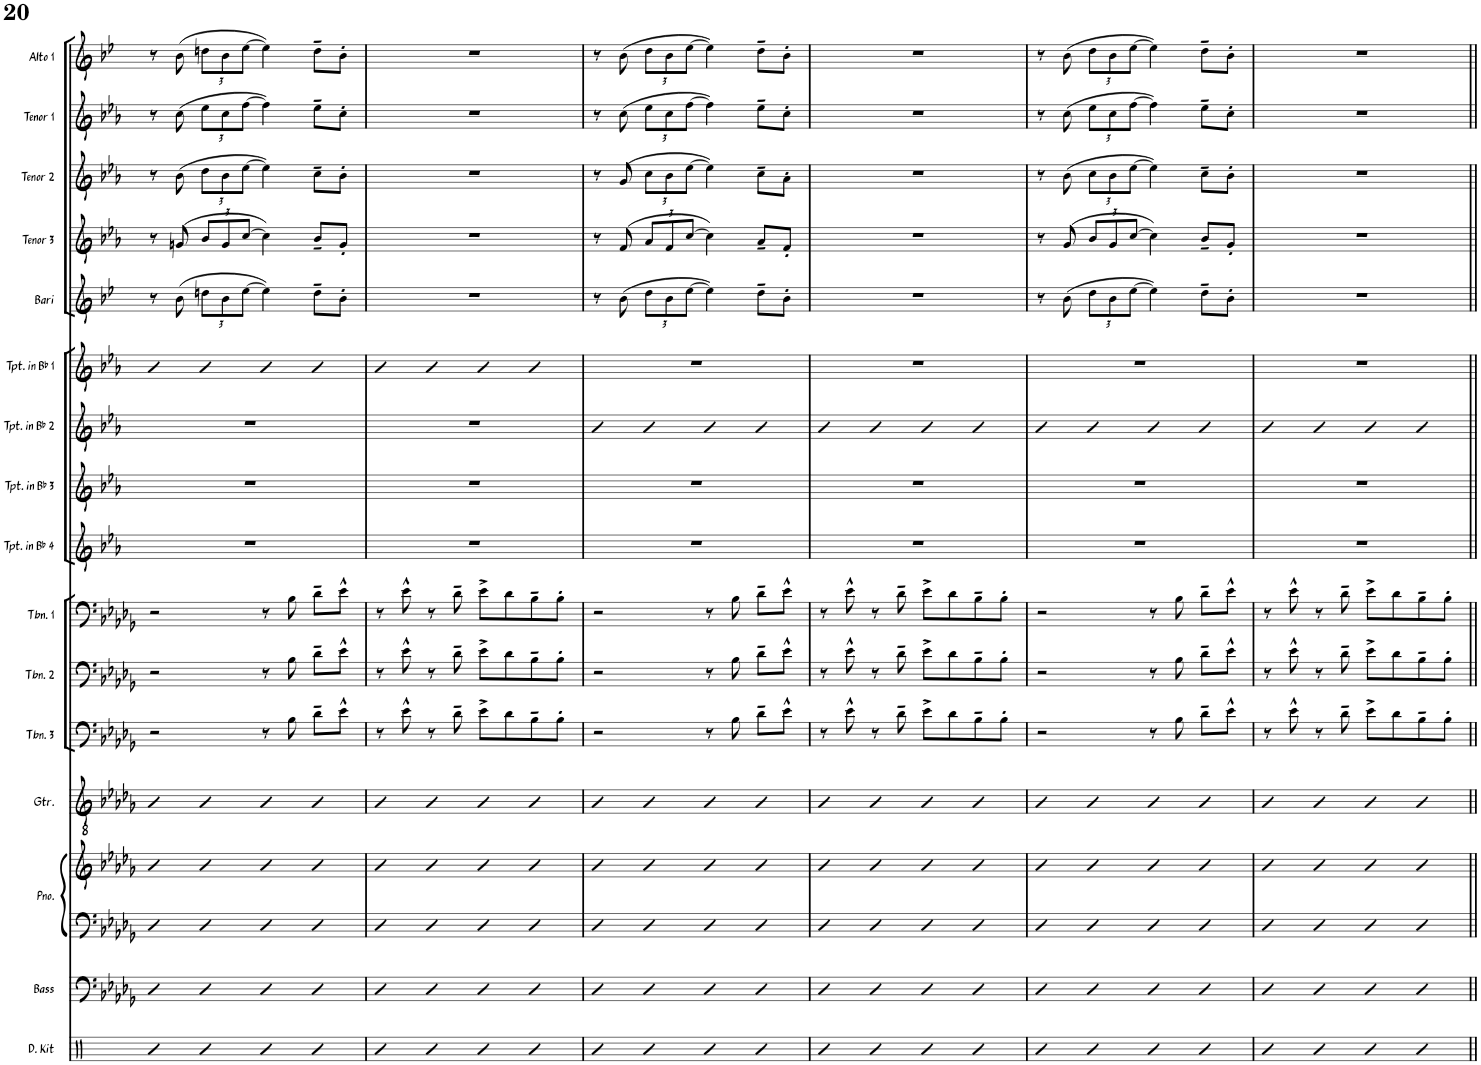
**kern	**kern	**kern	**kern	**kern	**kern	**kern	**kern	**kern	**kern	**kern	**kern	**kern	**kern	**kern	**kern	**kern
*part16	*part15	*part14	*part14	*part13	*part12	*part11	*part10	*part9	*part8	*part7	*part6	*part5	*part4	*part3	*part2	*part1
*staff17	*staff16	*staff15	*staff14	*staff13	*staff12	*staff11	*staff10	*staff9	*staff8	*staff7	*staff6	*staff5	*staff4	*staff3	*staff2	*staff1
*I"Drum Kit	*I"Acoustic Bass	*I"Piano	*	*I"Guitar	*I"Trombone 3	*I"Trombone 2	*I"Trombone 1	*I"Trumpet in Bb 4	*I"Trumpet in Bb 3	*I"Trumpet in Bb 2	*I"Trumpet in Bb 1	*I"Bari Sax	*I"Tenor Sax 3	*I"Tenor Sax 2	*I"Tenor Sax 1	*I"Alto Sax 1
*I'D. Kit	*I'Bass	*I'Pno.	*	*I'Gtr.	*I'Tbn. 3	*I'Tbn. 2	*I'Tbn. 1	*I'Tpt. in Bb 4	*I'Tpt. in Bb 3	*I'Tpt. in Bb 2	*I'Tpt. in Bb 1	*I'Bari	*I'Tenor 3	*I'Tenor 2	*I'Tenor 1	*I'Alto 1
!!LO:PB:g=z
*clefX	*clefF4	*clefF4	*clefG2	*clefGv2	*clefF4	*clefF4	*clefF4	*clefG2	*clefG2	*clefG2	*clefG2	*clefG2	*clefG2	*clefG2	*clefG2	*clefG2
*	*Trd7c12	*	*	*	*	*	*	*Trd1c2	*Trd1c2	*Trd1c2	*Trd1c2	*Trd12c21	*Trd8c14	*Trd8c14	*Trd8c14	*Trd5c9
*k[]	*k[b-e-a-d-g-]	*k[b-e-a-d-g-]	*k[b-e-a-d-g-]	*k[b-e-a-d-g-]	*k[b-e-a-d-g-]	*k[b-e-a-d-g-]	*k[b-e-a-d-g-]	*k[b-e-a-]	*k[b-e-a-]	*k[b-e-a-]	*k[b-e-a-]	*k[b-e-]	*k[b-e-a-]	*k[b-e-a-]	*k[b-e-a-]	*k[b-e-]
*M4/4	*M4/4	*M4/4	*M4/4	*M4/4	*M4/4	*M4/4	*M4/4	*M4/4	*M4/4	*M4/4	*M4/4	*M4/4	*M4/4	*M4/4	*M4/4	*M4/4
=118	=118	=118	=118	=118	=118	=118	=118	=118	=118	=118	=118	=118	=118	=118	=118	=118
4R	4D-	4D-	4b-	4B-	2r	2r	2r	1r	1r	1r	4b-	8r	8r	8r	8r	8r
.	.	.	.	.	.	.	.	.	.	.	.	(8b-\	(8gn/	(8b-\	(8cc\	(8b-\
*	*	*	*	*	*	*	*	*	*	*	*	*Xbrackettup	*Xbrackettup	*Xbrackettup	*Xbrackettup	*Xbrackettup
4R	4D-	4D-	4b-	4B-	.	.	.	.	.	.	4b-	12ddn\L	12b-/L	12dd\L	12ee-\L	12ddn\L
.	.	.	.	.	.	.	.	.	.	.	.	12b-\	12g/	12b-\	12cc\	12b-\
.	.	.	.	.	.	.	.	.	.	.	.	[12ee-\J	[12cc/J	[12ee-\J	[12ff\J	[12ee-\J
4R	4D-	4D-	4b-	4B-	8r	8r	8r	.	.	.	4b-	4ee-\])	4cc\])	4ee-\])	4ff\])	4ee-\])
.	.	.	.	.	8B-\	8B-\	8B-\	.	.	.	.	.	.	.	.	.
4R	4D-	4D-	4b-	4B-	8d-~\L	8d-~\L	8d-~\L	.	.	.	4b-	8dd~\L	8b-~/L	8cc~\L	8ee-~\L	8dd~\L
.	.	.	.	.	8e-^^\J	8e-^^\J	8e-^^\J	.	.	.	.	8b-'\J	8g'/J	8b-'\J	8cc'\J	8b-'\J
=119	=119	=119	=119	=119	=119	=119	=119	=119	=119	=119	=119	=119	=119	=119	=119	=119
4R	4D-	4D-	4b-	4B-	8r	8r	8r	1r	1r	1r	4b-	1r	1r	1r	1r	1r
.	.	.	.	.	8e-^^\	8e-^^\	8e-^^\	.	.	.	.	.	.	.	.	.
4R	4D-	4D-	4b-	4B-	8r	8r	8r	.	.	.	4b-	.	.	.	.	.
.	.	.	.	.	8d-~\	8d-~\	8d-~\	.	.	.	.	.	.	.	.	.
4R	4D-	4D-	4b-	4B-	8e-^\L	8e-^\L	8e-^\L	.	.	.	4b-	.	.	.	.	.
.	.	.	.	.	8d-\	8d-\	8d-\	.	.	.	.	.	.	.	.	.
4R	4D-	4D-	4b-	4B-	8B-~\	8B-~\	8B-~\	.	.	.	4b-	.	.	.	.	.
.	.	.	.	.	8B-'\J	8B-'\J	8B-'\J	.	.	.	.	.	.	.	.	.
=120	=120	=120	=120	=120	=120	=120	=120	=120	=120	=120	=120	=120	=120	=120	=120	=120
4R	4D-	4D-	4b-	4B-	2r	2r	2r	1r	1r	4b-	1r	8r	8r	8r	8r	8r
.	.	.	.	.	.	.	.	.	.	.	.	(8b-\	(8f/	(8g/	(8cc\	(8b-\
4R	4D-	4D-	4b-	4B-	.	.	.	.	.	4b-	.	12dd\L	12a-/L	12cc\L	12ee-\L	12dd\L
.	.	.	.	.	.	.	.	.	.	.	.	12b-\	12f/	12b-\	12cc\	12b-\
.	.	.	.	.	.	.	.	.	.	.	.	[12ee-\J	[12cc/J	[12ee-\J	[12ff\J	[12ee-\J
4R	4D-	4D-	4b-	4B-	8r	8r	8r	.	.	4b-	.	4ee-\])	4cc\])	4ee-\])	4ff\])	4ee-\])
.	.	.	.	.	8B-\	8B-\	8B-\	.	.	.	.	.	.	.	.	.
4R	4D-	4D-	4b-	4B-	8d-~\L	8d-~\L	8d-~\L	.	.	4b-	.	8dd~\L	8a-~/L	8cc~\L	8ee-~\L	8dd~\L
.	.	.	.	.	8e-^^\J	8e-^^\J	8e-^^\J	.	.	.	.	8b-'\J	8f'/J	8a-'\J	8cc'\J	8b-'\J
=121	=121	=121	=121	=121	=121	=121	=121	=121	=121	=121	=121	=121	=121	=121	=121	=121
4R	4D-	4D-	4b-	4B-	8r	8r	8r	1r	1r	4b-	1r	1r	1r	1r	1r	1r
.	.	.	.	.	8e-^^\	8e-^^\	8e-^^\	.	.	.	.	.	.	.	.	.
4R	4D-	4D-	4b-	4B-	8r	8r	8r	.	.	4b-	.	.	.	.	.	.
.	.	.	.	.	8d-~\	8d-~\	8d-~\	.	.	.	.	.	.	.	.	.
4R	4D-	4D-	4b-	4B-	8e-^\L	8e-^\L	8e-^\L	.	.	4b-	.	.	.	.	.	.
.	.	.	.	.	8d-\	8d-\	8d-\	.	.	.	.	.	.	.	.	.
4R	4D-	4D-	4b-	4B-	8B-~\	8B-~\	8B-~\	.	.	4b-	.	.	.	.	.	.
.	.	.	.	.	8B-'\J	8B-'\J	8B-'\J	.	.	.	.	.	.	.	.	.
=122	=122	=122	=122	=122	=122	=122	=122	=122	=122	=122	=122	=122	=122	=122	=122	=122
4R	4D-	4D-	4b-	4B-	2r	2r	2r	1r	1r	4b-	1r	8r	8r	8r	8r	8r
.	.	.	.	.	.	.	.	.	.	.	.	(8b-\	(8g/	(8b-\	(8cc\	(8b-\
4R	4D-	4D-	4b-	4B-	.	.	.	.	.	4b-	.	12dd\L	12b-/L	12cc\L	12ee-\L	12dd\L
.	.	.	.	.	.	.	.	.	.	.	.	12b-\	12g/	12b-\	12cc\	12b-\
.	.	.	.	.	.	.	.	.	.	.	.	[12ee-\J	[12cc/J	[12ee-\J	[12ff\J	[12ee-\J
4R	4D-	4D-	4b-	4B-	8r	8r	8r	.	.	4b-	.	4ee-\])	4cc\])	4ee-\])	4ff\])	4ee-\])
.	.	.	.	.	8B-\	8B-\	8B-\	.	.	.	.	.	.	.	.	.
4R	4D-	4D-	4b-	4B-	8d-~\L	8d-~\L	8d-~\L	.	.	4b-	.	8dd~\L	8b-~/L	8cc~\L	8ee-~\L	8dd~\L
.	.	.	.	.	8e-^^\J	8e-^^\J	8e-^^\J	.	.	.	.	8b-'\J	8g'/J	8b-'\J	8cc'\J	8b-'\J
=123	=123	=123	=123	=123	=123	=123	=123	=123	=123	=123	=123	=123	=123	=123	=123	=123
4R	4D-	4D-	4b-	4B-	8r	8r	8r	1r	1r	4b-	1r	1r	1r	1r	1r	1r
.	.	.	.	.	8e-^^\	8e-^^\	8e-^^\	.	.	.	.	.	.	.	.	.
4R	4D-	4D-	4b-	4B-	8r	8r	8r	.	.	4b-	.	.	.	.	.	.
.	.	.	.	.	8d-~\	8d-~\	8d-~\	.	.	.	.	.	.	.	.	.
4R	4D-	4D-	4b-	4B-	8e-^\L	8e-^\L	8e-^\L	.	.	4b-	.	.	.	.	.	.
.	.	.	.	.	8d-\	8d-\	8d-\	.	.	.	.	.	.	.	.	.
4R	4D-	4D-	4b-	4B-	8B-~\	8B-~\	8B-~\	.	.	4b-	.	.	.	.	.	.
.	.	.	.	.	8B-'\J	8B-'\J	8B-'\J	.	.	.	.	.	.	.	.	.
=||	=||	=||	=||	=||	=||	=||	=||	=||	=||	=||	=||	=||	=||	=||	=||	=||
*-	*-	*-	*-	*-	*-	*-	*-	*-	*-	*-	*-	*-	*-	*-	*-	*-
